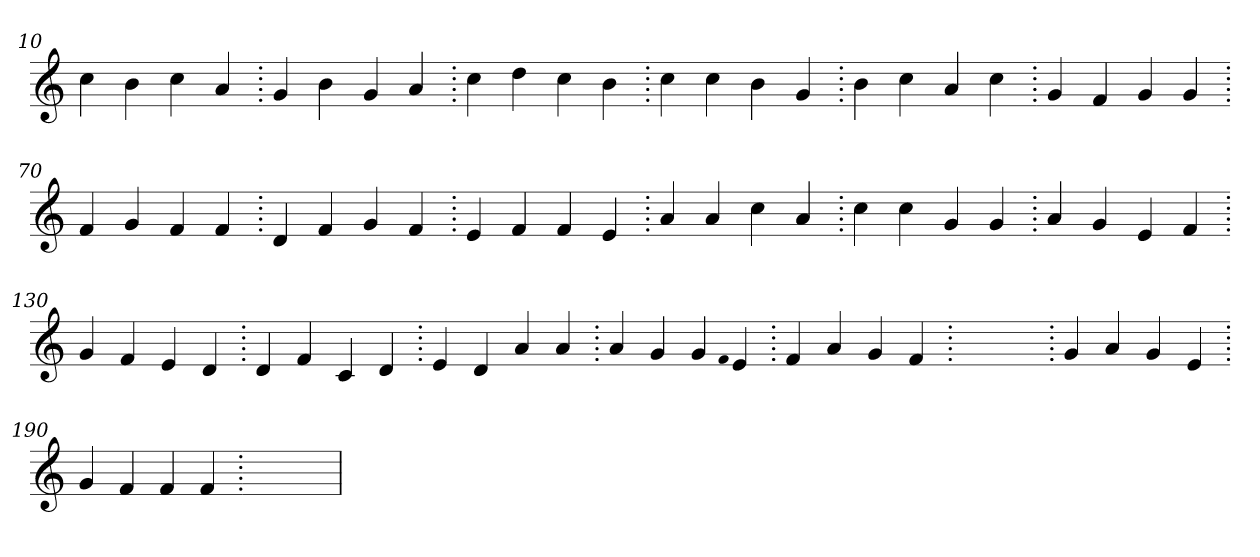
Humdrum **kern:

**kern
*part1
*staff1
*clefG2
=10.
4cc
4b
4cc
4a
=20.
4g
4b
4g
4a
=30.
4cc
4dd
4cc
4b
=40.
4cc
4cc
4b
4g
=50.
4b
4cc
4a
4cc
=60.
4g
4f
4g
4g
=70.
4f
4g
4f
4f
=80.
4d
4f
4g
4f
=90.
4e
4f
4f
4e
=100.
4a
4a
4cc
4a
=110.
4cc
4cc
4g
4g
=120.
4a
4g
4e
4f
=130.
4g
4f
4e
4d
=140.
4d
4f
4c
4d
=150.
4e
4d
4a
4a
=160.
4a
4g
4g
qqf
4e
=170.
4f
4a
4g
4f
=180.
1ryy
=180.
4g
4a
4g
4e
=190.
4g
4f
4f
4f
=200.
1ryy
=
*-
